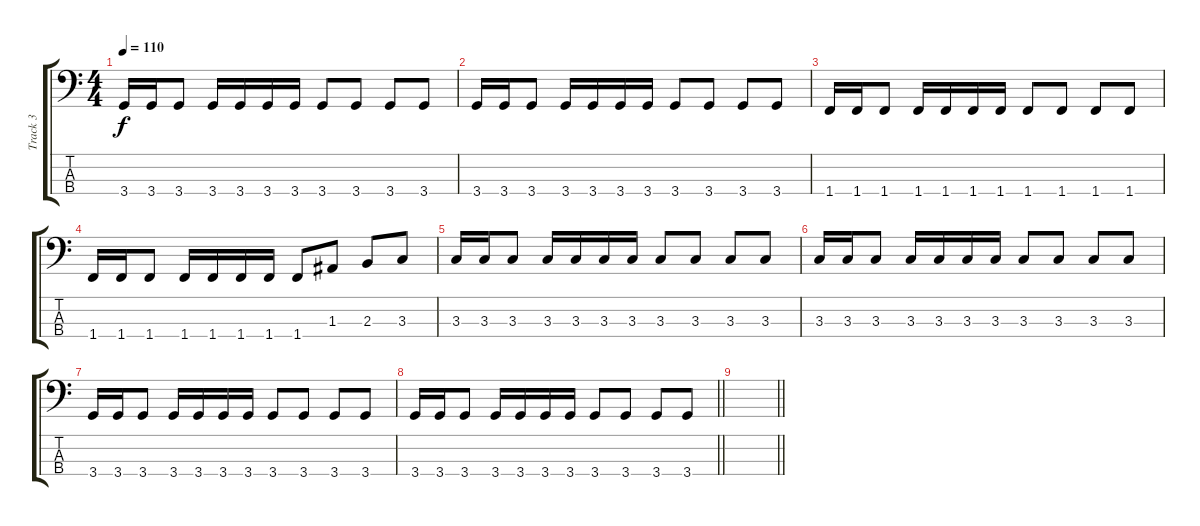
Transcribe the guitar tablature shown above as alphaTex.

\track ("Track 3" "Track 3") {instrument electricbassfinger}
\staff {score tabs}
\tuning (G2 D2 A1 E1) {hide}
\ts (4 4)
\tempo 110
\clef f4
\ks c
3.4.16{dy f} 3.4.16 3.4.8 3.4.16 3.4.16 3.4.16 3.4.16 3.4.8 3.4.8 3.4.8 3.4.8 |
3.4.16 3.4.16 3.4.8 3.4.16 3.4.16 3.4.16 3.4.16 3.4.8 3.4.8 3.4.8 3.4.8 |
1.4.16 1.4.16 1.4.8 1.4.16 1.4.16 1.4.16 1.4.16 1.4.8 1.4.8 1.4.8 1.4.8 |
1.4.16 1.4.16 1.4.8 1.4.16 1.4.16 1.4.16 1.4.16 1.4.8 1.3.8 2.3.8 3.3.8 |
3.3.16 3.3.16 3.3.8 3.3.16 3.3.16 3.3.16 3.3.16 3.3.8 3.3.8 3.3.8 3.3.8 |
3.3.16 3.3.16 3.3.8 3.3.16 3.3.16 3.3.16 3.3.16 3.3.8 3.3.8 3.3.8 3.3.8 |
3.4.16 3.4.16 3.4.8 3.4.16 3.4.16 3.4.16 3.4.16 3.4.8 3.4.8 3.4.8 3.4.8 |
\barLineRight lightlight
3.4.16 3.4.16 3.4.8 3.4.16 3.4.16 3.4.16 3.4.16 3.4.8 3.4.8 3.4.8 3.4.8 |
\barLineRight lightlight
